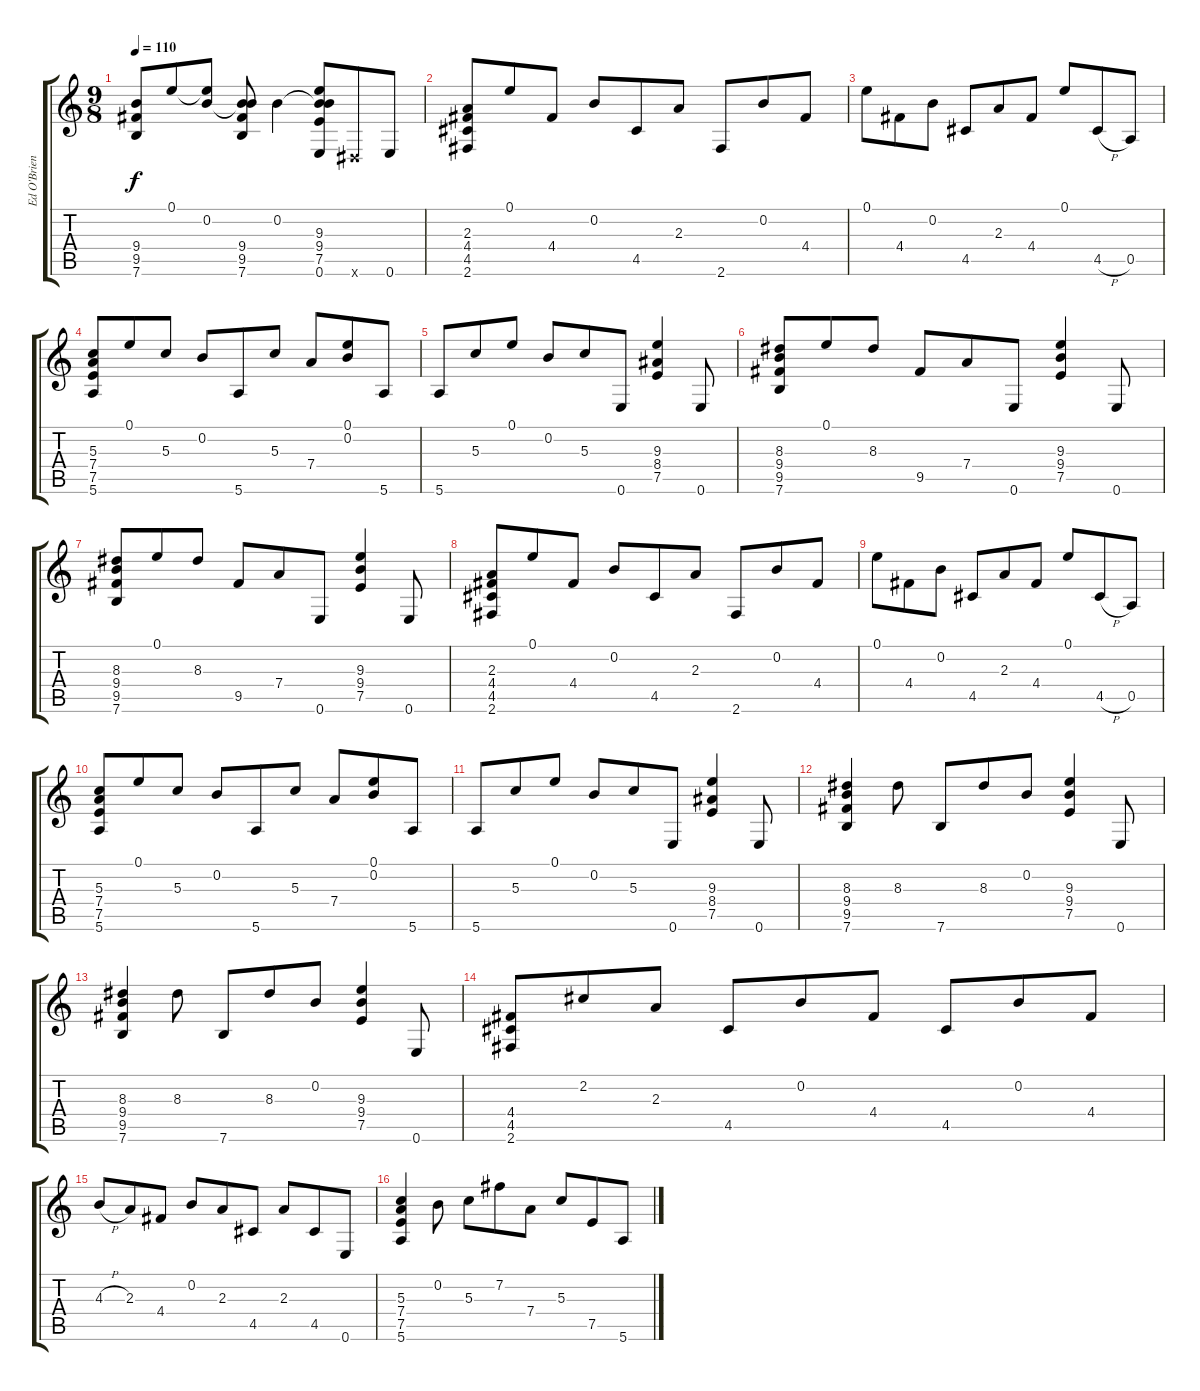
\track ("Ed O'Brien - Guitar" "Ed O'Brien") {instrument electricguitarjazz}
\staff {score tabs}
\tuning (E4 B3 G3 D3 A2 E2) {hide}
\ts (9 8)
\tempo 110
\clef g2
\ks c
(9.4 9.5 7.6).8{dy f} 0.1.8 (0.1{t} 0.2).8 (0.2{t} 9.4 9.5 7.6).8 0.2.4 (0.2{t} 9.3 9.4 7.5 0.6).8 -1.6{x}.8 0.6.8 |
(2.3 4.4 4.5 2.6).8 0.1.8 4.4.8 0.2.8 4.5.8 2.3.8 2.6.8 0.2.8 4.4.8 |
0.1.8 4.4.8 0.2.8 4.5.8 2.3.8 4.4.8 0.1.8 4.5{h}.8 0.5.8 |
(5.3 7.4 7.5 5.6).8 0.1.8 5.3.8 0.2.8 5.6.8 5.3.8 7.4.8 (0.1 0.2).8 5.6.8 |
5.6.8 5.3.8 0.1.8 0.2.8 5.3.8 0.6.8 (9.3 8.4 7.5).4 0.6.8 |
(8.3 9.4 9.5 7.6).8 0.1.8 8.3.8 9.5.8 7.4.8 0.6.8 (9.3 9.4 7.5).4 0.6.8 |
(8.3 9.4 9.5 7.6).8 0.1.8 8.3.8 9.5.8 7.4.8 0.6.8 (9.3 9.4 7.5).4 0.6.8 |
(2.3 4.4 4.5 2.6).8 0.1.8 4.4.8 0.2.8 4.5.8 2.3.8 2.6.8 0.2.8 4.4.8 |
0.1.8 4.4.8 0.2.8 4.5.8 2.3.8 4.4.8 0.1.8 4.5{h}.8 0.5.8 |
(5.3 7.4 7.5 5.6).8 0.1.8 5.3.8 0.2.8 5.6.8 5.3.8 7.4.8 (0.1 0.2).8 5.6.8 |
5.6.8 5.3.8 0.1.8 0.2.8 5.3.8 0.6.8 (9.3 8.4 7.5).4 0.6.8 |
(8.3 9.4 9.5 7.6).4 8.3.8 7.6.8 8.3.8 0.2.8 (9.3 9.4 7.5).4 0.6.8 |
(8.3 9.4 9.5 7.6).4 8.3.8 7.6.8 8.3.8 0.2.8 (9.3 9.4 7.5).4 0.6.8 |
(4.4 4.5 2.6).8 2.2.8 2.3.8 4.5.8 0.2.8 4.4.8 4.5.8 0.2.8 4.4.8 |
4.3{h}.8 2.3.8 4.4.8 0.2.8 2.3.8 4.5.8 2.3.8 4.5.8 0.6.8 |
(5.3 7.4 7.5 5.6).4 0.2.8 5.3.8 7.2.8 7.4.8 5.3.8 7.5.8 5.6.8
